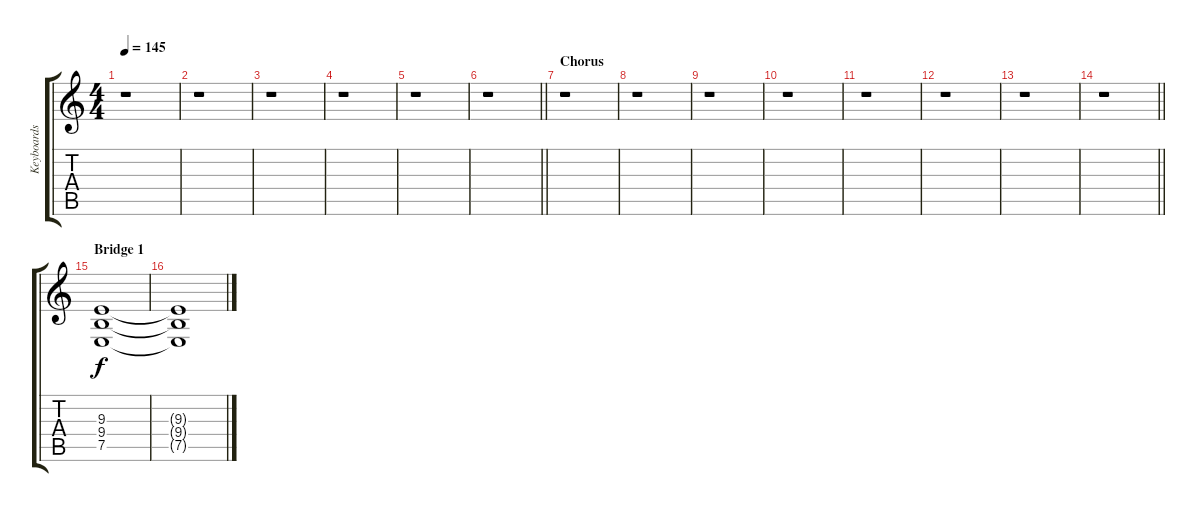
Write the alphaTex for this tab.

\track ("Keyboards" "Keyboards") {instrument pad4choir}
\staff {score tabs}
\tuning (E4 B3 G3 D3 A2 E2) {hide}
\ts (4 4)
\tempo 145
\clef g2
\ks c
r.1{dy f} |
r.1 |
r.1 |
r.1 |
r.1 |
\barLineRight lightlight
r.1 |
\section ("" "Chorus")
r.1 |
r.1 |
r.1 |
r.1 |
r.1 |
r.1 |
r.1 |
\barLineRight lightlight
r.1 |
\section ("" "Bridge 1")
(9.3 9.4 7.5).1 |
(9.3{t} 9.4{t} 7.5{t}).1
